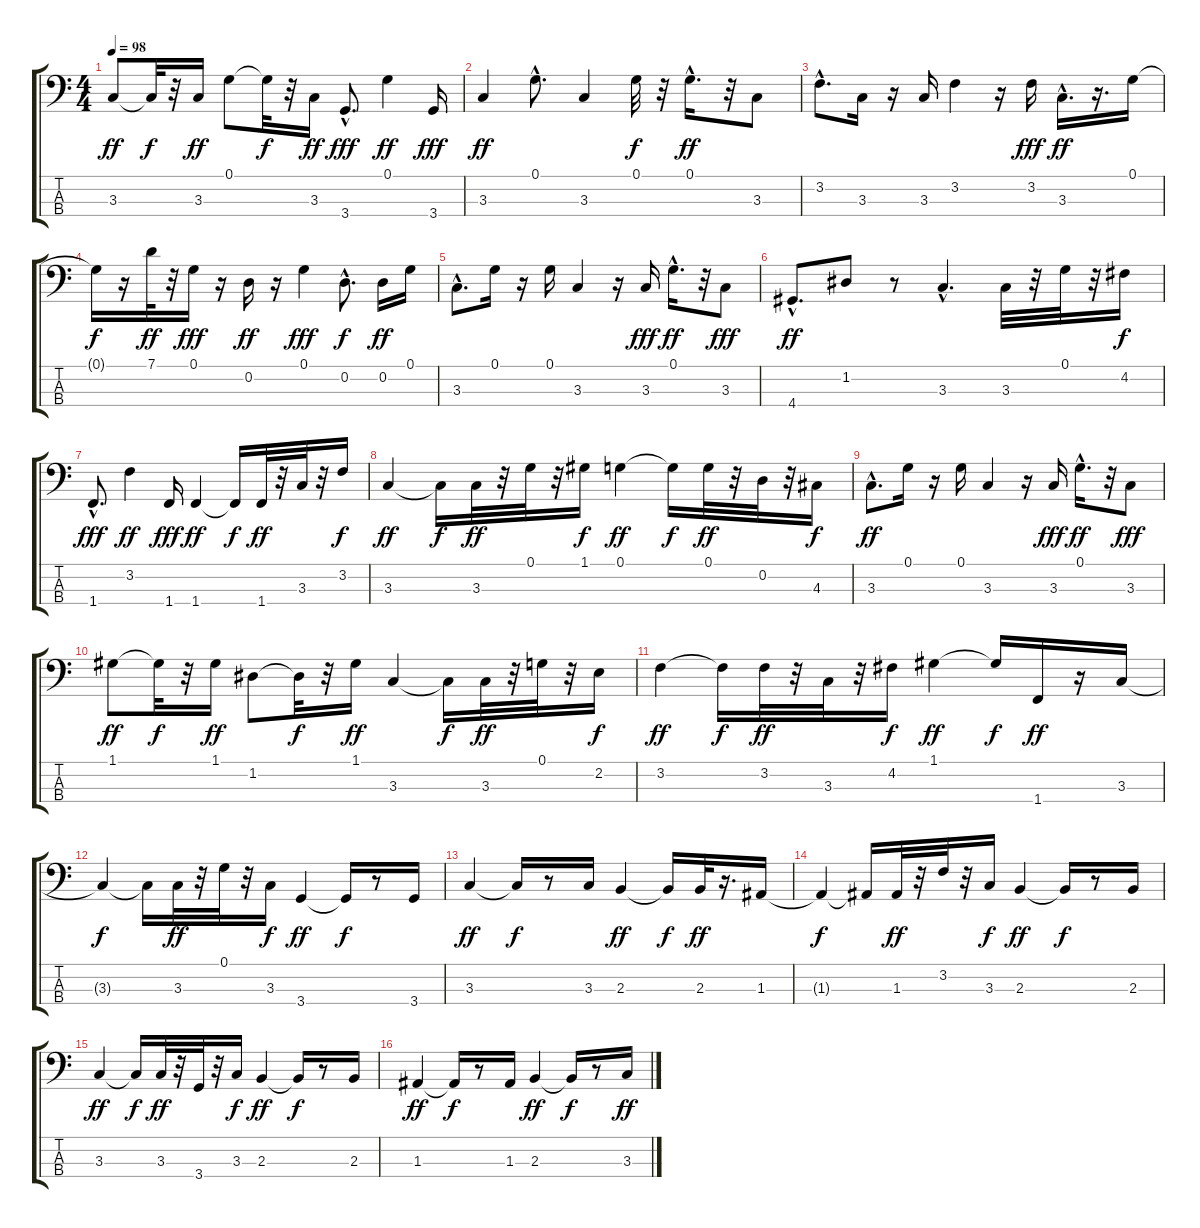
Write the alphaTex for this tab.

\track "" {instrument electricbassfinger}
\staff {score tabs}
\tuning (G2 D2 A1 E1) {hide}
\ts (4 4)
\tempo 98
\clef f4
\ks c
3.3.8{dy ff} 3.3{t}.32{dy f} r.32 3.3.16{dy ff} 0.1.8 0.1{t}.32{dy f} r.32 3.3.16{dy ff} 3.4{hac}.8{d dy fff} 0.1.4{dy ff} 3.4.16{dy fff} |
3.3.4{dy ff} 0.1{hac}.8{d} 3.3.4 0.1.32{dy f} r.32 0.1{hac}.16{d dy ff} r.32 3.3.8 |
3.2{hac}.8{d} 3.3.16 r.16 3.3.16 3.2.4 r.16 3.2.16{dy fff} 3.3{hac}.16{d dy ff} r.16{d} 0.1.16 |
0.1{t}.16{dy f} r.16 7.1.32{dy ff} r.32 0.1.16{dy fff} r.16 0.2.16{dy ff} r.16 0.1.4{dy fff} 0.2{hac}.8{d dy f} 0.2.16{dy ff} 0.1.16 |
3.3{hac}.8{d} 0.1.16 r.16 0.1.16 3.3.4 r.16 3.3.16{dy fff} 0.1{hac}.16{d dy ff} r.32 3.3.8{dy fff} |
4.4{hac}.8{d dy ff} 1.2.8 r.8 3.3{hac}.4{d} 3.3.32 r.32 0.1.32 r.32 4.2.16{dy f} |
1.4{hac}.8{d dy fff} 3.2.4{dy ff} 1.4.16{dy fff} 1.4.4{dy ff} 1.4{t}.16{dy f} 1.4.32{dy ff} r.32 3.3.32 r.32 3.2.16{dy f} |
3.3.4{dy ff} 3.3{t}.16{dy f} 3.3.32{dy ff} r.32 0.1.32 r.32 1.1.16{dy f} 0.1.4{dy ff} 0.1{t}.16{dy f} 0.1.32{dy ff} r.32 0.2.32 r.32 4.3.16{dy f} |
3.3{hac}.8{d dy ff} 0.1.16 r.16 0.1.16 3.3.4 r.16 3.3.16{dy fff} 0.1{hac}.16{d dy ff} r.32 3.3.8{dy fff} |
1.1.8{dy ff} 1.1{t}.32{dy f} r.32 1.1.16{dy ff} 1.2.8 1.2{t}.32{dy f} r.32 1.1.16{dy ff} 3.3.4 3.3{t}.16{dy f} 3.3.32{dy ff} r.32 0.1.32 r.32 2.2.16{dy f} |
3.2.4{dy ff} 3.2{t}.16{dy f} 3.2.32{dy ff} r.32 3.3.32 r.32 4.2.16{dy f} 1.1.4{dy ff} 1.1{t}.16{dy f} 1.4.16{dy ff} r.16 3.3.16 |
3.3{t}.4{dy f} 3.3{t}.16 3.3.32{dy ff} r.32 0.1.32 r.32 3.3.16{dy f} 3.4.4{dy ff} 3.4{t}.16{dy f} r.8 3.4.16 |
3.3.4{dy ff} 3.3{t}.16{dy f} r.8 3.3.16 2.3.4{dy ff} 2.3{t}.16{dy f} 2.3.32{dy ff} r.16{d} 1.3.16 |
1.3{t}.4{dy f} 1.3{t}.16 1.3.32{dy ff} r.32 3.2.32 r.32 3.3.16{dy f} 2.3.4{dy ff} 2.3{t}.16{dy f} r.8 2.3.16 |
3.3.4{dy ff} 3.3{t}.16{dy f} 3.3.32{dy ff} r.32 3.4.32 r.32 3.3.16{dy f} 2.3.4{dy ff} 2.3{t}.16{dy f} r.8 2.3.16 |
1.3.4{dy ff} 1.3{t}.16{dy f} r.8 1.3.16 2.3.4{dy ff} 2.3{t}.16{dy f} r.8 3.3.16{dy ff}
